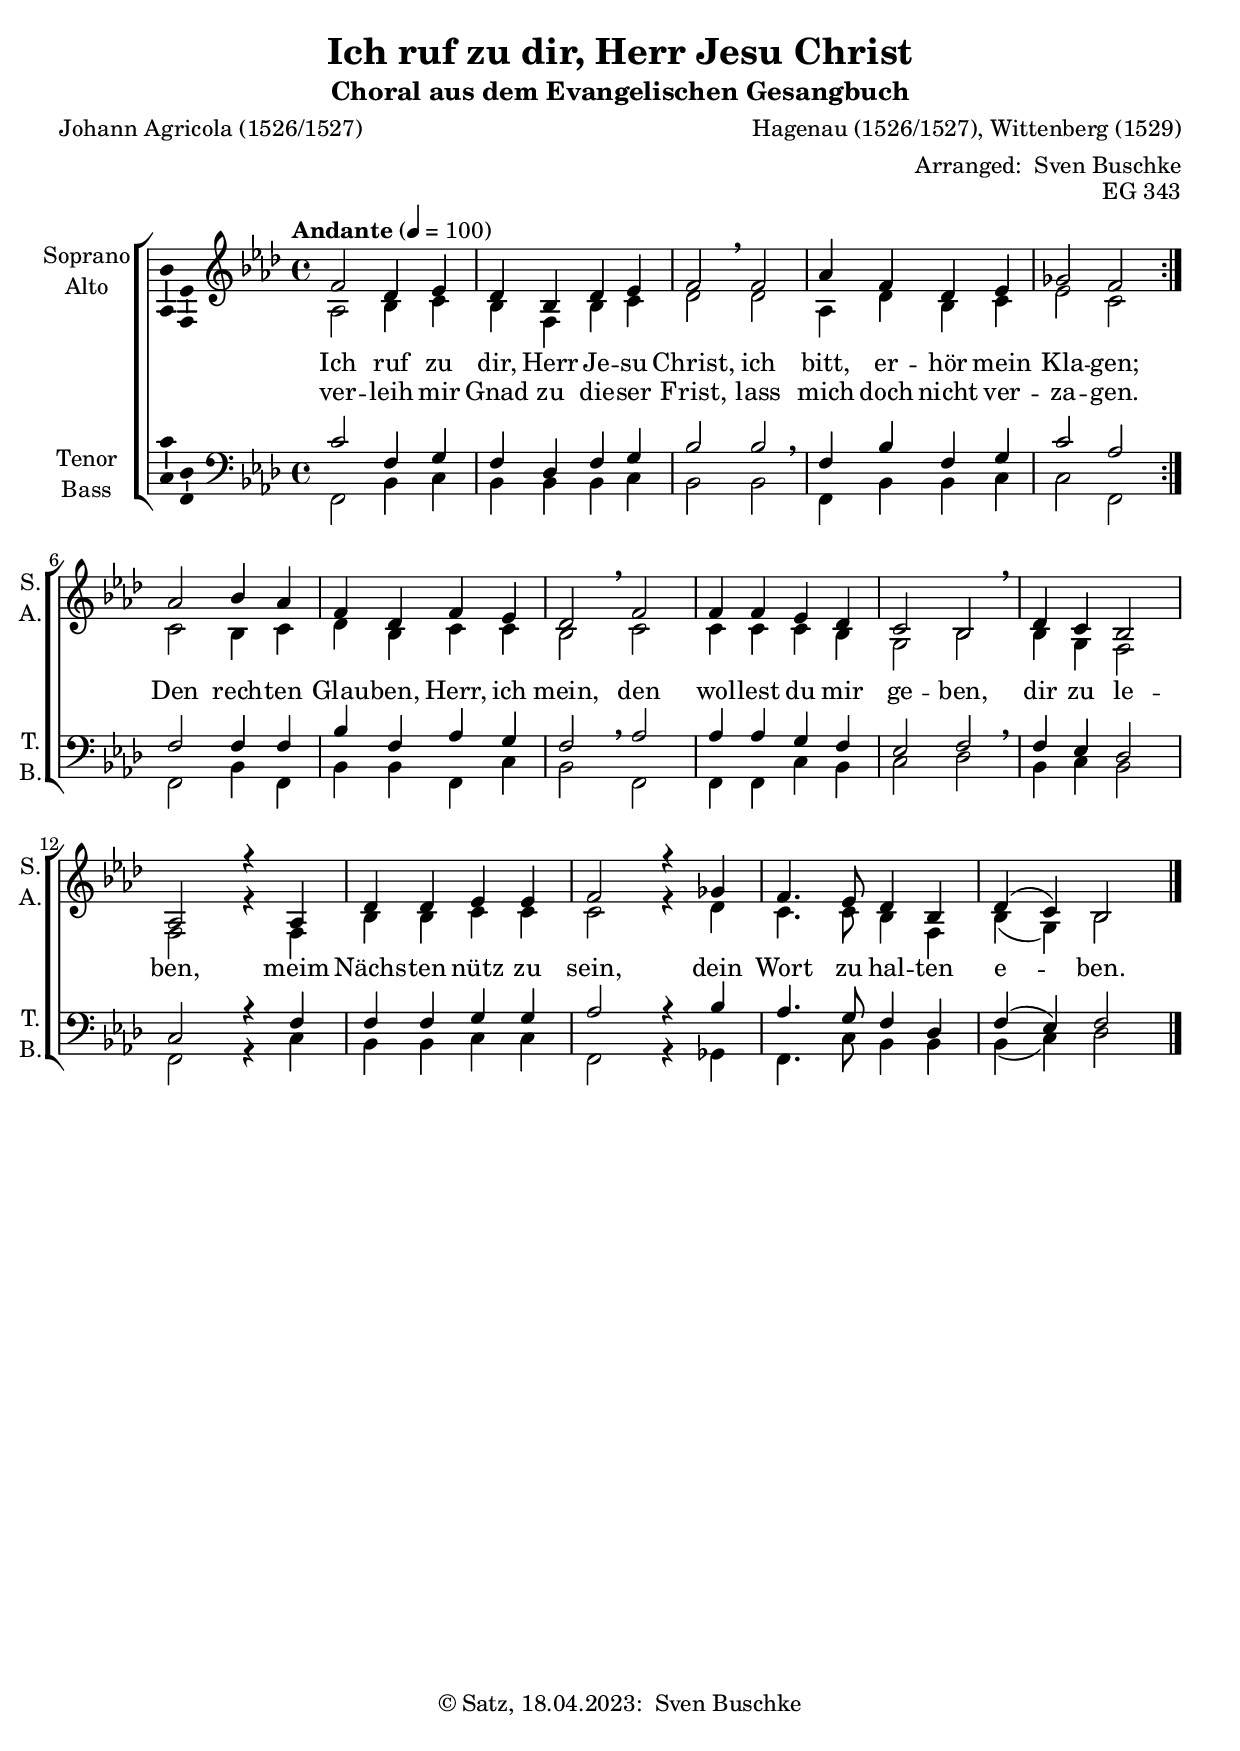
\version "2.24.1"
\language "english"

\header {
  dedication = ""
  title = "Ich ruf zu dir, Herr Jesu Christ"
  subtitle = "Choral aus dem Evangelischen Gesangbuch"
  subsubtitle = ""
  instrument = ""
  composer = "Hagenau (1526/1527), Wittenberg (1529)"
  arranger = \markup {"Arranged: " \with-url "https:buschke.com" "Sven Buschke"}
  poet = "Johann Agricola (1526/1527)"
  meter = ""
  piece = ""
  opus = "EG 343"
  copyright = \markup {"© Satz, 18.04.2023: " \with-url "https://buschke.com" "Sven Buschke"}
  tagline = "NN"
}

\paper {
  #(set-paper-size "a4")
}

\layout {
  \context {
    \Voice
    \consists "Melody_engraver"
    \override Stem #'neutral-direction = #'()
  }
}

global = {
  \key f \minor
  \time 4/4
  \tempo "Andante" 4=100
}

scoreASoprano = \relative c' {
  \global
  % Music follows here.
  \repeat volta 2 { f2 df4 ef df bf df ef f2\breathe
  f af4 f df ef gf2 f}
    af bf4 af f df f ef df2\breathe
  f f4 4 ef df c2 bf\breathe
%  f4 e d2 c
  df4 c bf2 af r4
  af df df ef ef f2 r4
  gf f4. ef8 df4 bf df( c) bf2
  \bar "|."
}

scoreAAlto = \relative c' {
  \global
  % Music follows here.
  \repeat volta 2 { af2  bf4 c bf f bf c df2\breathe df af4 df bf c ef2 c  }
  c bf4 c df bf c c bf2\breathe
  c c4 c c bf g2 bf\breathe
  bf4 g f2 f r4 f4 bf bf  c c  c2 r4
  df c4. c8 bf4 f bf( g) bf2
}

scoreATenor = \relative c' {
  \global
  % Music follows here.
  \repeat volta 2 { c2  f,4 g f df f g bf2 bf\breathe f4 bf f g c2 af }
  f2 f4 f bf f af g f2\breathe
  af af4 af4 g f ef2 f\breathe
  f4 ef df2 c r4 f4 f f g g af2 r4 bf af4. g8 f4 df f( ef) f2
}

scoreABass = \relative c, {
  \global
  % Music follows here.
  \repeat volta 2 { f2 bf4 c bf bf bf c bf2 bf2\breathe
  f4 bf bf c c2 f,}
  f2 bf4 f bf bf f c' bf2\breathe
  f f4 f c' bf c2 df\breathe
  bf4 c bf2 f r4
  c'4 bf bf c c f,2 r4
  gf4 f4. c'8 bf4 bf bf( c) df2
}

scoreAVerse = \lyricmode {
  % Lyrics follow here.
Ich ruf zu dir, Herr Je -- su Christ,
ich bitt, er -- hör mein Kla -- gen;
}

scoreAVerseB = \lyricmode {
  % Lyrics follow here.
ver -- leih mir Gnad zu die -- ser Frist,
lass mich doch nicht ver -- za -- gen.
}

scoreAVerseC = \lyricmode {
  % Lyrics follow here.
Den rech -- ten Glau -- ben, Herr, ich mein,
den wol -- lest du mir ge -- ben,
dir zu le -- ben,
meim Nächs -- ten nütz zu sein,
dein Wort zu hal -- ten e -- ben.
}

scoreARehearsalMidi = #
(define-music-function
 (parser location name midiInstrument lyrics) (string? string? ly:music?)
 #{
   \unfoldRepeats <<
     \new Staff = "soprano" \new Voice = "soprano" { \scoreASoprano }
     \new Staff = "alto" \new Voice = "alto" { \scoreAAlto }
     \new Staff = "tenor" \new Voice = "tenor" { \scoreATenor }
     \new Staff = "bass" \new Voice = "bass" { \scoreABass }
     \context Staff = $name {
       \set Score.midiMinimumVolume = #0.5
       \set Score.midiMaximumVolume = #0.5
       \set Score.tempoWholesPerMinute = #(ly:make-moment 100 4)
       \set Staff.midiMinimumVolume = #0.8
       \set Staff.midiMaximumVolume = #1.0
       \set Staff.midiInstrument = $midiInstrument
     }
     \new Lyrics \with {
       alignBelowContext = $name
     } \lyricsto $name $lyrics
   >>
 #})

\bookpart {
  \score {
    \new ChoirStaff <<
      \new Staff \with {
        midiInstrument = "choir aahs"
        instrumentName = \markup \center-column { "Soprano" "Alto" }
        shortInstrumentName = \markup \center-column { "S." "A." }
      } <<
        \new Voice = "soprano" \with {
          \consists "Ambitus_engraver"
        } { \voiceOne \scoreASoprano }
        \new Voice = "alto" \with {
          \consists "Ambitus_engraver"
          \override Ambitus #'X-offset = #2.0
        } { \voiceTwo \scoreAAlto }
      >>
      \new Lyrics \with {
        \override VerticalAxisGroup #'staff-affinity = #CENTER
      } \lyricsto "soprano" {
      <<
        { \scoreAVerse	}
	\new Lyrics {
	  \set associatedVoice = "soprano"
	  \scoreAVerseB
	}
      >>
      \scoreAVerseC
    }
      \new Staff \with {
        midiInstrument = "choir aahs"
        instrumentName = \markup \center-column { "Tenor" "Bass" }
        shortInstrumentName = \markup \center-column { "T." "B." }
      } <<
        \clef bass
        \new Voice = "tenor" \with {
          \consists "Ambitus_engraver"
        } { \voiceOne \scoreATenor }
        \new Voice = "bass" \with {
          \consists "Ambitus_engraver"
          \override Ambitus #'X-offset = #2.0
        } { \voiceTwo \scoreABass }
      >>
    >>
    \layout { }
    \midi { }
  }
}

% Rehearsal MIDI files:
\book {
  \bookOutputSuffix "soprano"
  \score {
    \scoreARehearsalMidi "soprano" "soprano sax" \scoreAVerse
    \midi { }
  }
}

\book {
  \bookOutputSuffix "alto"
  \score {
    \scoreARehearsalMidi "alto" "soprano sax" \scoreAVerse
    \midi { }
  }
}

\book {
  \bookOutputSuffix "tenor"
  \score {
    \scoreARehearsalMidi "tenor" "tenor sax" \scoreAVerse
    \midi { }
  }
}

\book {
  \bookOutputSuffix "bass"
  \score {
    \scoreARehearsalMidi "bass" "tenor sax" \scoreAVerse
    \midi { }
  }
}


scoreBSoprano = \relative c'' {
  \global
  % Music follows here.

}

scoreBAlto = \relative c' {
  \global
  % Music follows here.

}

scoreBTenor = \relative c' {
  \global
  % Music follows here.

}

scoreBBass = \relative c {
  \global
  % Music follows here.

}

scoreBVerse = \lyricmode {
  % Lyrics follow here.

}

scoreBRehearsalMidi = #
(define-music-function
 (parser location name midiInstrument lyrics) (string? string? ly:music?)
 #{
   \unfoldRepeats <<
     \new Staff = "soprano" \new Voice = "soprano" { \scoreBSoprano }
     \new Staff = "alto" \new Voice = "alto" { \scoreBAlto }
     \new Staff = "tenor" \new Voice = "tenor" { \scoreBTenor }
     \new Staff = "bass" \new Voice = "bass" { \scoreBBass }
     \context Staff = $name {
       \set Score.midiMinimumVolume = #0.5
       \set Score.midiMaximumVolume = #0.5
       \set Score.tempoWholesPerMinute = #(ly:make-moment 100 4)
       \set Staff.midiMinimumVolume = #0.8
       \set Staff.midiMaximumVolume = #1.0
       \set Staff.midiInstrument = $midiInstrument
     }
     \new Lyrics \with {
       alignBelowContext = $name
     } \lyricsto $name $lyrics
   >>
 #})

\bookpart {
  \score {
    \new ChoirStaff <<
      \new Staff \with {
        midiInstrument = "choir aahs"
        instrumentName = \markup \center-column { "Soprano" "Alto" }
        shortInstrumentName = \markup \center-column { "S." "A." }
      } <<
        \new Voice = "soprano" \with {
          \consists "Ambitus_engraver"
        } { \voiceOne \scoreBSoprano }
        \new Voice = "alto" \with {
          \consists "Ambitus_engraver"
          \override Ambitus #'X-offset = #2.0
        } { \voiceTwo \scoreBAlto }
      >>
      \new Lyrics \with {
        \override VerticalAxisGroup #'staff-affinity = #CENTER
      } \lyricsto "soprano" \scoreBVerse
      \new Staff \with {
        midiInstrument = "choir aahs"
        instrumentName = \markup \center-column { "Tenor" "Bass" }
        shortInstrumentName = \markup \center-column { "T." "B." }
      } <<
        \clef bass
        \new Voice = "tenor" \with {
          \consists "Ambitus_engraver"
        } { \voiceOne \scoreBTenor }
        \new Voice = "bass" \with {
          \consists "Ambitus_engraver"
          \override Ambitus #'X-offset = #2.0
        } { \voiceTwo \scoreBBass }
      >>
    >>
    \layout { }
    \midi { }
  }
}

% Rehearsal MIDI files:
\book {
  \bookOutputSuffix "soprano"
  \score {
    \scoreBRehearsalMidi "soprano" "soprano sax" \scoreBVerse
    \midi { }
  }
}

\book {
  \bookOutputSuffix "alto"
  \score {
    \scoreBRehearsalMidi "alto" "soprano sax" \scoreBVerse
    \midi { }
  }
}

\book {
  \bookOutputSuffix "tenor"
  \score {
    \scoreBRehearsalMidi "tenor" "tenor sax" \scoreBVerse
    \midi { }
  }
}

\book {
  \bookOutputSuffix "bass"
  \score {
    \scoreBRehearsalMidi "bass" "tenor sax" \scoreBVerse
    \midi { }
  }
}


scoreCSoprano = \relative c'' {
  \global
  % Music follows here.

}

scoreCAlto = \relative c' {
  \global
  % Music follows here.

}

scoreCTenor = \relative c' {
  \global
  % Music follows here.

}

scoreCBass = \relative c {
  \global
  % Music follows here.

}

scoreCVerse = \lyricmode {
  % Lyrics follow here.

}

scoreCRehearsalMidi = #
(define-music-function
 (parser location name midiInstrument lyrics) (string? string? ly:music?)
 #{
   \unfoldRepeats <<
     \new Staff = "soprano" \new Voice = "soprano" { \scoreCSoprano }
     \new Staff = "alto" \new Voice = "alto" { \scoreCAlto }
     \new Staff = "tenor" \new Voice = "tenor" { \scoreCTenor }
     \new Staff = "bass" \new Voice = "bass" { \scoreCBass }
     \context Staff = $name {
       \set Score.midiMinimumVolume = #0.5
       \set Score.midiMaximumVolume = #0.5
       \set Score.tempoWholesPerMinute = #(ly:make-moment 100 4)
       \set Staff.midiMinimumVolume = #0.8
       \set Staff.midiMaximumVolume = #1.0
       \set Staff.midiInstrument = $midiInstrument
     }
     \new Lyrics \with {
       alignBelowContext = $name
     } \lyricsto $name $lyrics
   >>
 #})

\bookpart {
  \score {
    \new ChoirStaff <<
      \new Staff \with {
        midiInstrument = "choir aahs"
        instrumentName = \markup \center-column { "Soprano" "Alto" }
        shortInstrumentName = \markup \center-column { "S." "A." }
      } <<
        \new Voice = "soprano" \with {
          \consists "Ambitus_engraver"
        } { \voiceOne \scoreCSoprano }
        \new Voice = "alto" \with {
          \consists "Ambitus_engraver"
          \override Ambitus #'X-offset = #2.0
        } { \voiceTwo \scoreCAlto }
      >>
      \new Lyrics \with {
        \override VerticalAxisGroup #'staff-affinity = #CENTER
      } \lyricsto "soprano" \scoreCVerse
      \new Staff \with {
        midiInstrument = "choir aahs"
        instrumentName = \markup \center-column { "Tenor" "Bass" }
        shortInstrumentName = \markup \center-column { "T." "B." }
      } <<
        \clef bass
        \new Voice = "tenor" \with {
          \consists "Ambitus_engraver"
        } { \voiceOne \scoreCTenor }
        \new Voice = "bass" \with {
          \consists "Ambitus_engraver"
          \override Ambitus #'X-offset = #2.0
        } { \voiceTwo \scoreCBass }
      >>
    >>
    \layout { }
    \midi { }
  }
}

% Rehearsal MIDI files:
\book {
  \bookOutputSuffix "soprano"
  \score {
    \scoreCRehearsalMidi "soprano" "soprano sax" \scoreCVerse
    \midi { }
  }
}

\book {
  \bookOutputSuffix "alto"
  \score {
    \scoreCRehearsalMidi "alto" "soprano sax" \scoreCVerse
    \midi { }
  }
}

\book {
  \bookOutputSuffix "tenor"
  \score {
    \scoreCRehearsalMidi "tenor" "tenor sax" \scoreCVerse
    \midi { }
  }
}

\book {
  \bookOutputSuffix "bass"
  \score {
    \scoreCRehearsalMidi "bass" "tenor sax" \scoreCVerse
    \midi { }
  }
}

